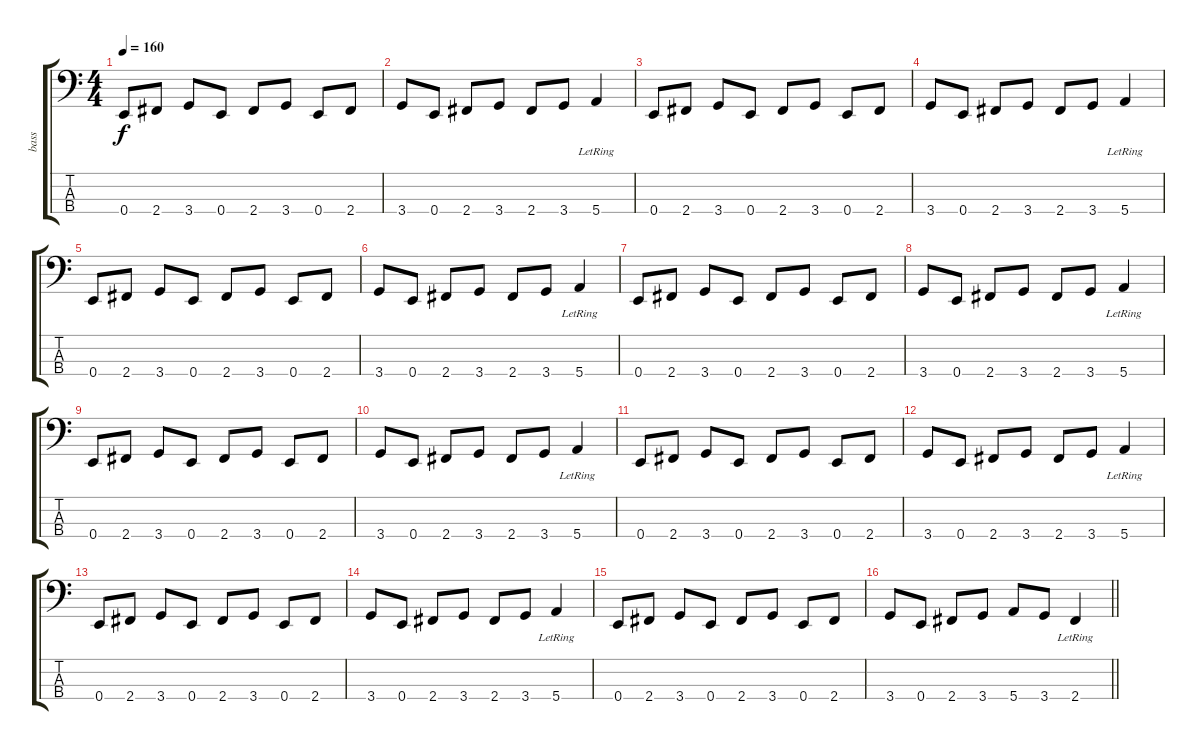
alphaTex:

\track ("bass" "bass") {instrument electricbassfinger}
\staff {score tabs}
\tuning (G2 D2 A1 E1) {hide}
\ts (4 4)
\tempo 160
\clef f4
\ks c
0.4.8{dy f} 2.4.8 3.4.8 0.4.8 2.4.8 3.4.8 0.4.8 2.4.8 |
3.4.8 0.4.8 2.4.8 3.4.8 2.4.8 3.4.8 5.4{lr}.4 |
0.4.8 2.4.8 3.4.8 0.4.8 2.4.8 3.4.8 0.4.8 2.4.8 |
3.4.8 0.4.8 2.4.8 3.4.8 2.4.8 3.4.8 5.4{lr}.4 |
0.4.8 2.4.8 3.4.8 0.4.8 2.4.8 3.4.8 0.4.8 2.4.8 |
3.4.8 0.4.8 2.4.8 3.4.8 2.4.8 3.4.8 5.4{lr}.4 |
0.4.8 2.4.8 3.4.8 0.4.8 2.4.8 3.4.8 0.4.8 2.4.8 |
3.4.8 0.4.8 2.4.8 3.4.8 2.4.8 3.4.8 5.4{lr}.4 |
0.4.8 2.4.8 3.4.8 0.4.8 2.4.8 3.4.8 0.4.8 2.4.8 |
3.4.8 0.4.8 2.4.8 3.4.8 2.4.8 3.4.8 5.4{lr}.4 |
0.4.8 2.4.8 3.4.8 0.4.8 2.4.8 3.4.8 0.4.8 2.4.8 |
3.4.8 0.4.8 2.4.8 3.4.8 2.4.8 3.4.8 5.4{lr}.4 |
0.4.8 2.4.8 3.4.8 0.4.8 2.4.8 3.4.8 0.4.8 2.4.8 |
3.4.8 0.4.8 2.4.8 3.4.8 2.4.8 3.4.8 5.4{lr}.4 |
0.4.8 2.4.8 3.4.8 0.4.8 2.4.8 3.4.8 0.4.8 2.4.8 |
\barLineRight lightlight
3.4.8 0.4.8 2.4.8 3.4.8 5.4.8 3.4.8 2.4{lr}.4
